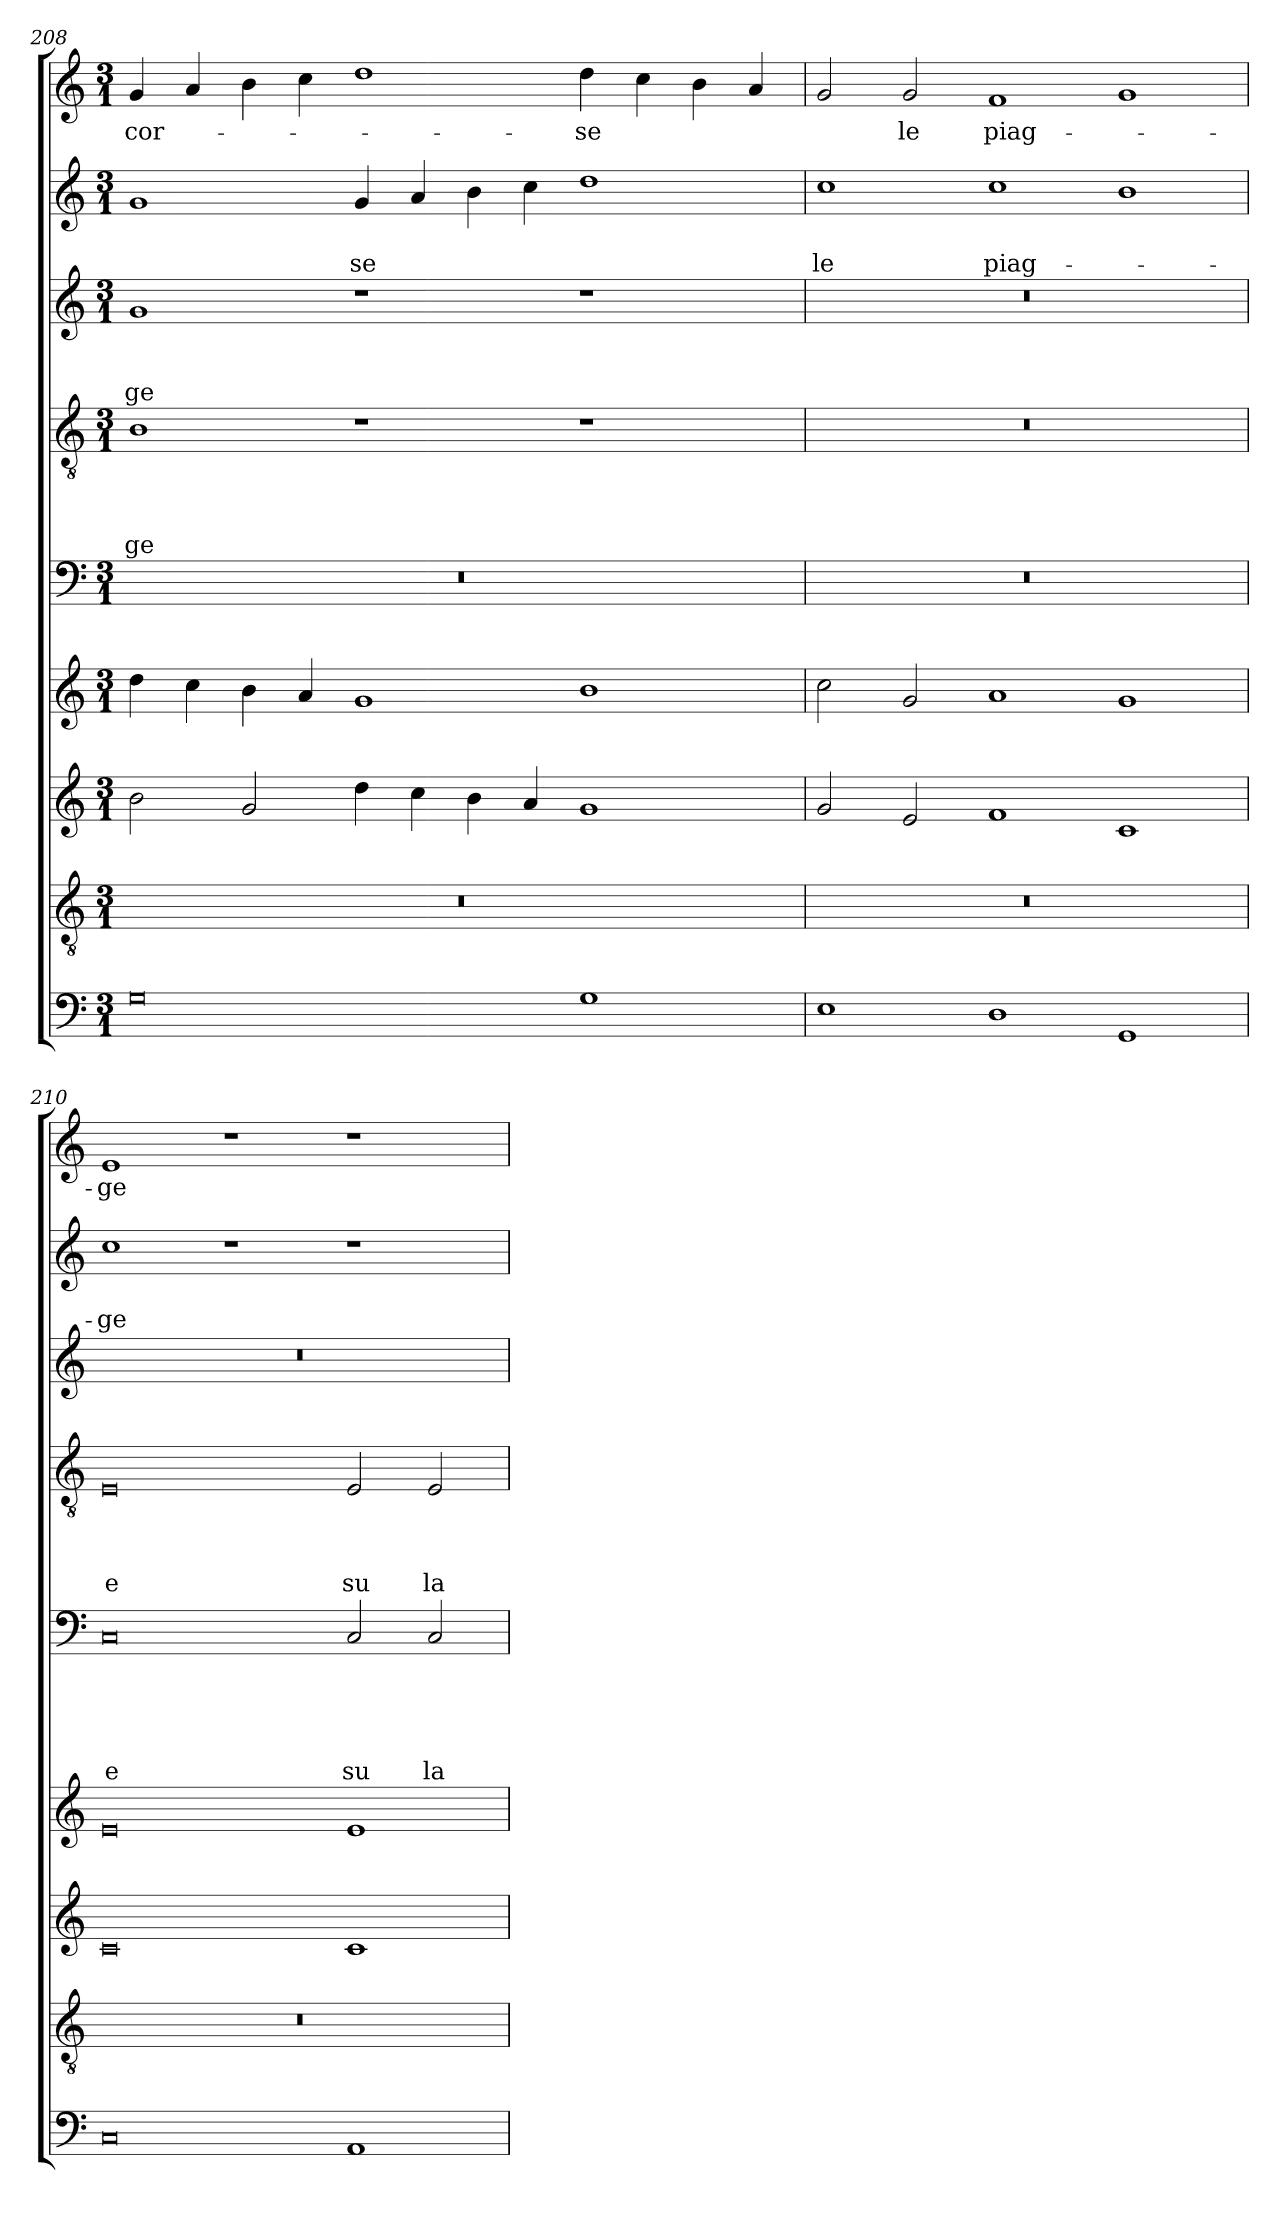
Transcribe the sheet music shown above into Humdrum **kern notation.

**kern	**kern	**kern	**kern	**kern	**text	**text	**text	**text	**text	**kern	**text	**text	**text	**text	**kern	**text	**text	**text	**kern	**text	**text	**kern	**text
*part9	*part8	*part7	*part6	*part5	*part5	*part5	*part5	*part5	*part5	*part4	*part4	*part4	*part4	*part4	*part3	*part3	*part3	*part3	*part2	*part2	*part2	*part1	*part1
*staff9	*staff8	*staff7	*staff6	*staff5	*staff5	*staff5	*staff5	*staff5	*staff5	*staff4	*staff4	*staff4	*staff4	*staff4	*staff3	*staff3	*staff3	*staff3	*staff2	*staff2	*staff2	*staff1	*staff1
!!LO:LB:g=z
*clefF4	*clefGv2	*clefG2	*clefG2	*clefF4	*	*	*	*	*	*clefGv2	*	*	*	*	*clefG2	*	*	*	*clefG2	*	*	*clefG2	*
*k[]	*k[]	*k[]	*k[]	*k[]	*	*	*	*	*	*k[]	*	*	*	*	*k[]	*	*	*	*k[]	*	*	*k[]	*
*C:	*C:	*C:	*C:	*C:	*	*	*	*	*	*C:	*	*	*	*	*C:	*	*	*	*C:	*	*	*C:	*
*M3/1	*M3/1	*M3/1	*M3/1	*M3/1	*	*	*	*	*	*M3/1	*	*	*	*	*M3/1	*	*	*	*M3/1	*	*	*M3/1	*
=208	=208	=208	=208	=208	=208	=208	=208	=208	=208	=208	=208	=208	=208	=208	=208	=208	=208	=208	=208	=208	=208	=208	=208
!	!	!	!	!	!	!	!	!	!	!	!	!	!	!LO:LY:b	!	!	!	!LO:LY:b	!	!	!	!	!LO:LY:b
0G	0.r	2b\	4dd\	0.r	.	.	.	.	.	1B	.	.	.	-ge	1g	.	.	-ge	1g	.	.	4g/	cor-
.	.	.	4cc\	.	.	.	.	.	.	.	.	.	.	.	.	.	.	.	.	.	.	4a/	.
.	.	2g/	4b\	.	.	.	.	.	.	.	.	.	.	.	.	.	.	.	.	.	.	4b\	.
.	.	.	4a/	.	.	.	.	.	.	.	.	.	.	.	.	.	.	.	.	.	.	4cc\	.
!	!	!	!	!	!	!	!	!	!	!	!	!	!	!	!	!	!	!	!	!	!LO:LY:b	!	!
.	.	4dd\	1g	.	.	.	.	.	.	1r	.	.	.	.	1r	.	.	.	4g/	.	-se	1dd	.
.	.	4cc\	.	.	.	.	.	.	.	.	.	.	.	.	.	.	.	.	4a/	.	.	.	.
.	.	4b\	.	.	.	.	.	.	.	.	.	.	.	.	.	.	.	.	4b\	.	.	.	.
.	.	4a/	.	.	.	.	.	.	.	.	.	.	.	.	.	.	.	.	4cc\	.	.	.	.
!	!	!	!	!	!	!	!	!	!	!	!	!	!	!	!	!	!	!	!	!	!	!	!LO:LY:b
1G	.	1g	1b	.	.	.	.	.	.	1r	.	.	.	.	1r	.	.	.	1dd	.	.	4dd\	-se
.	.	.	.	.	.	.	.	.	.	.	.	.	.	.	.	.	.	.	.	.	.	4cc\	.
.	.	.	.	.	.	.	.	.	.	.	.	.	.	.	.	.	.	.	.	.	.	4b\	.
.	.	.	.	.	.	.	.	.	.	.	.	.	.	.	.	.	.	.	.	.	.	4a/	.
=209	=209	=209	=209	=209	=209	=209	=209	=209	=209	=209	=209	=209	=209	=209	=209	=209	=209	=209	=209	=209	=209	=209	=209
!	!	!	!	!	!	!	!	!	!	!	!	!	!	!	!	!	!	!	!	!	!LO:LY:b	!	!
1E	0.r	2g/	2cc\	0.r	.	.	.	.	.	0.r	.	.	.	.	0.r	.	.	.	1cc	.	le	2g/	.
!	!	!	!	!	!	!	!	!	!	!	!	!	!	!	!	!	!	!	!	!	!	!	!LO:LY:b
.	.	2e/	2g/	.	.	.	.	.	.	.	.	.	.	.	.	.	.	.	.	.	.	2g/	le
!	!	!	!	!	!	!	!	!	!	!	!	!	!	!	!	!	!	!	!	!	!LO:LY:b	!	!LO:LY:b
1D	.	1f	1a	.	.	.	.	.	.	.	.	.	.	.	.	.	.	.	1cc	.	piag-	1f	piag-
1GG	.	1c	1g	.	.	.	.	.	.	.	.	.	.	.	.	.	.	.	1b	.	.	1g	.
=210	=210	=210	=210	=210	=210	=210	=210	=210	=210	=210	=210	=210	=210	=210	=210	=210	=210	=210	=210	=210	=210	=210	=210
!	!	!	!	!	!	!	!	!	!LO:LY:b	!	!	!	!	!LO:LY:b	!	!	!	!	!	!	!LO:LY:b	!	!LO:LY:b
0C	0.r	0c	0e	0C	.	.	.	.	e	0E	.	.	.	e	0.r	.	.	.	1cc	.	-ge	1e	-ge
.	.	.	.	.	.	.	.	.	.	.	.	.	.	.	.	.	.	.	1r	.	.	1r	.
!	!	!	!	!	!	!	!	!	!LO:LY:b	!	!	!	!	!LO:LY:b	!	!	!	!	!	!	!	!	!
1AA	.	1c	1e	2C/	.	.	.	.	su	2E/	.	.	.	su	.	.	.	.	1r	.	.	1r	.
!	!	!	!	!	!	!	!	!	!LO:LY:b	!	!	!	!	!LO:LY:b	!	!	!	!	!	!	!	!	!
.	.	.	.	2C/	.	.	.	.	la	2E/	.	.	.	la	.	.	.	.	.	.	.	.	.
=	=	=	=	=	=	=	=	=	=	=	=	=	=	=	=	=	=	=	=	=	=	=	=
*-	*-	*-	*-	*-	*-	*-	*-	*-	*-	*-	*-	*-	*-	*-	*-	*-	*-	*-	*-	*-	*-	*-	*-
